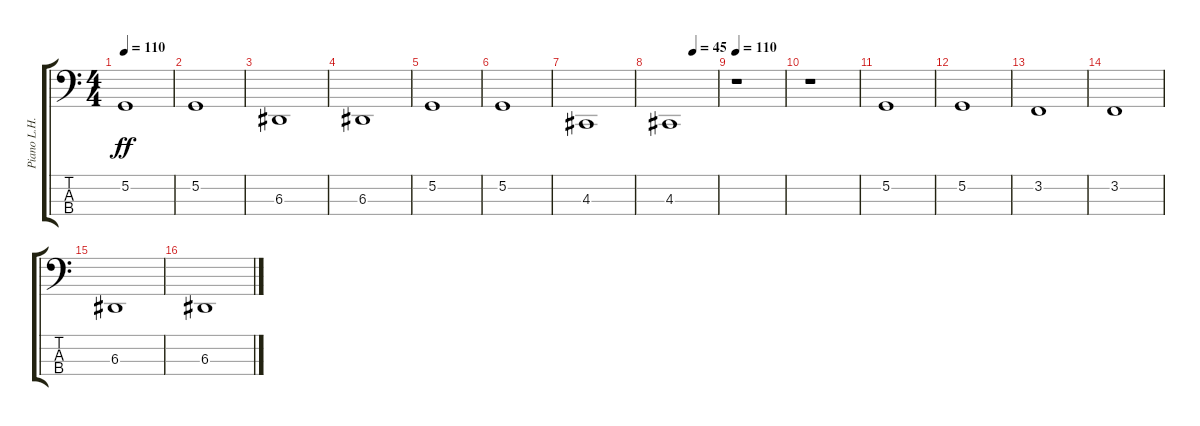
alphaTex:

\track ("Piano L.H." "Piano L.H.") {instrument acousticgrandpiano}
\staff {score tabs}
\tuning (G2 D2 A1 E1) {hide}
\ts (4 4)
\tempo 110
\clef f4
\ks c
5.2.1{dy ff instrument acousticgrandpiano} |
5.2.1 |
6.3.1 |
6.3.1 |
5.2.1 |
5.2.1 |
4.3.1 |
\tempo (45 0.5)
4.3.1 |
\tempo 110
r.1 |
r.1 |
5.2.1 |
5.2.1 |
3.2.1 |
3.2.1 |
6.3.1 |
6.3.1
